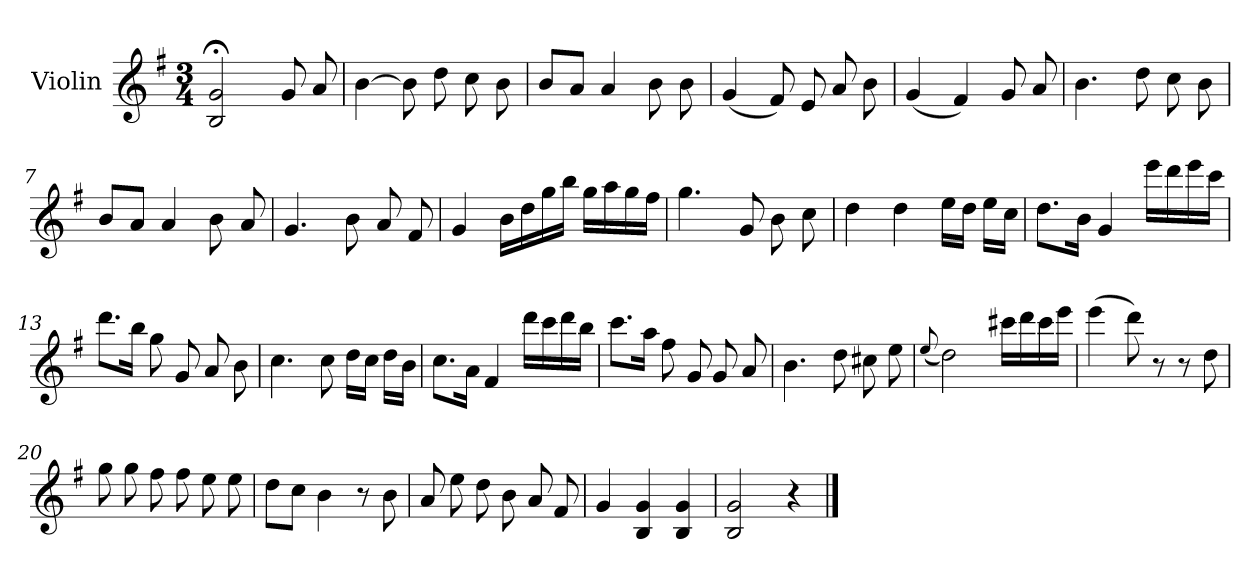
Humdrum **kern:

**kern
*part1
*staff1
*I"Violin
*I'Vln.
*clefG2
*k[f#]
*M3/4
=1
2B;</ 2g;</
8g/
8a/
=2
[4b\
8b\]
8dd\
8cc\
8b\
=3
8b/L
8a/J
4a/
8b\
8b\
=4
(<4g/
8f#/)
8e/
8a/
8b\
=5
(<4g/
4f#/)
8g/
8a/
=6
4.b\
8dd\
8cc\
8b\
!!LO:LB:g=z
=7
8b/L
8a/J
4a/
8b\
8a/
=8
4.g/
8b\
8a/
8f#/
=9
4g/
16b\LL
16dd\
16gg\
16bb\JJ
16gg\LL
16aa\
16gg\
16ff#\JJ
=10
4.gg\
8g/
8b\
8cc\
=11
4dd\
4dd\
16ee\LL
16dd\JJ
16ee\LL
16cc\JJ
!!LO:LB:g=z
=12
8.dd\L
16b\Jk
4g/
16eee\LL
16ddd\
16eee\
16ccc\JJ
=13
8.ddd\L
16bb\Jk
8gg\
8g/
8a/
8b\
=14
4.cc\
8cc\
16dd\LL
16cc\JJ
16dd\LL
16b\JJ
=15
8.cc\L
16a\Jk
4f#/
16ddd\LL
16ccc\
16ddd\
16bb\JJ
=16
8.ccc\L
16aa\Jk
8ff#\
8g/
8g/
8a/
!!LO:LB:g=z
=17
4.b\
8dd\
8cc#X\
8ee\
=18
(<8qqee/
2dd\)
16ccc#X\LL
16ddd\
16ccc#\
16eee\JJ
=19
(>4eee\
8ddd\)
8r
8r
8dd\
=20
8gg\
8gg\
8ff#\
8ff#\
8ee\
8ee\
=21
8dd\L
8cc\J
4b\
8r
8b\
=22
8a/
8ee\
8dd\
8b\
8a/
8f#/
!!LO:LB:g=z
=23
4g/
4B/ 4g/
4B/ 4g/
=24
2B/ 2g/
4r
==
*-
